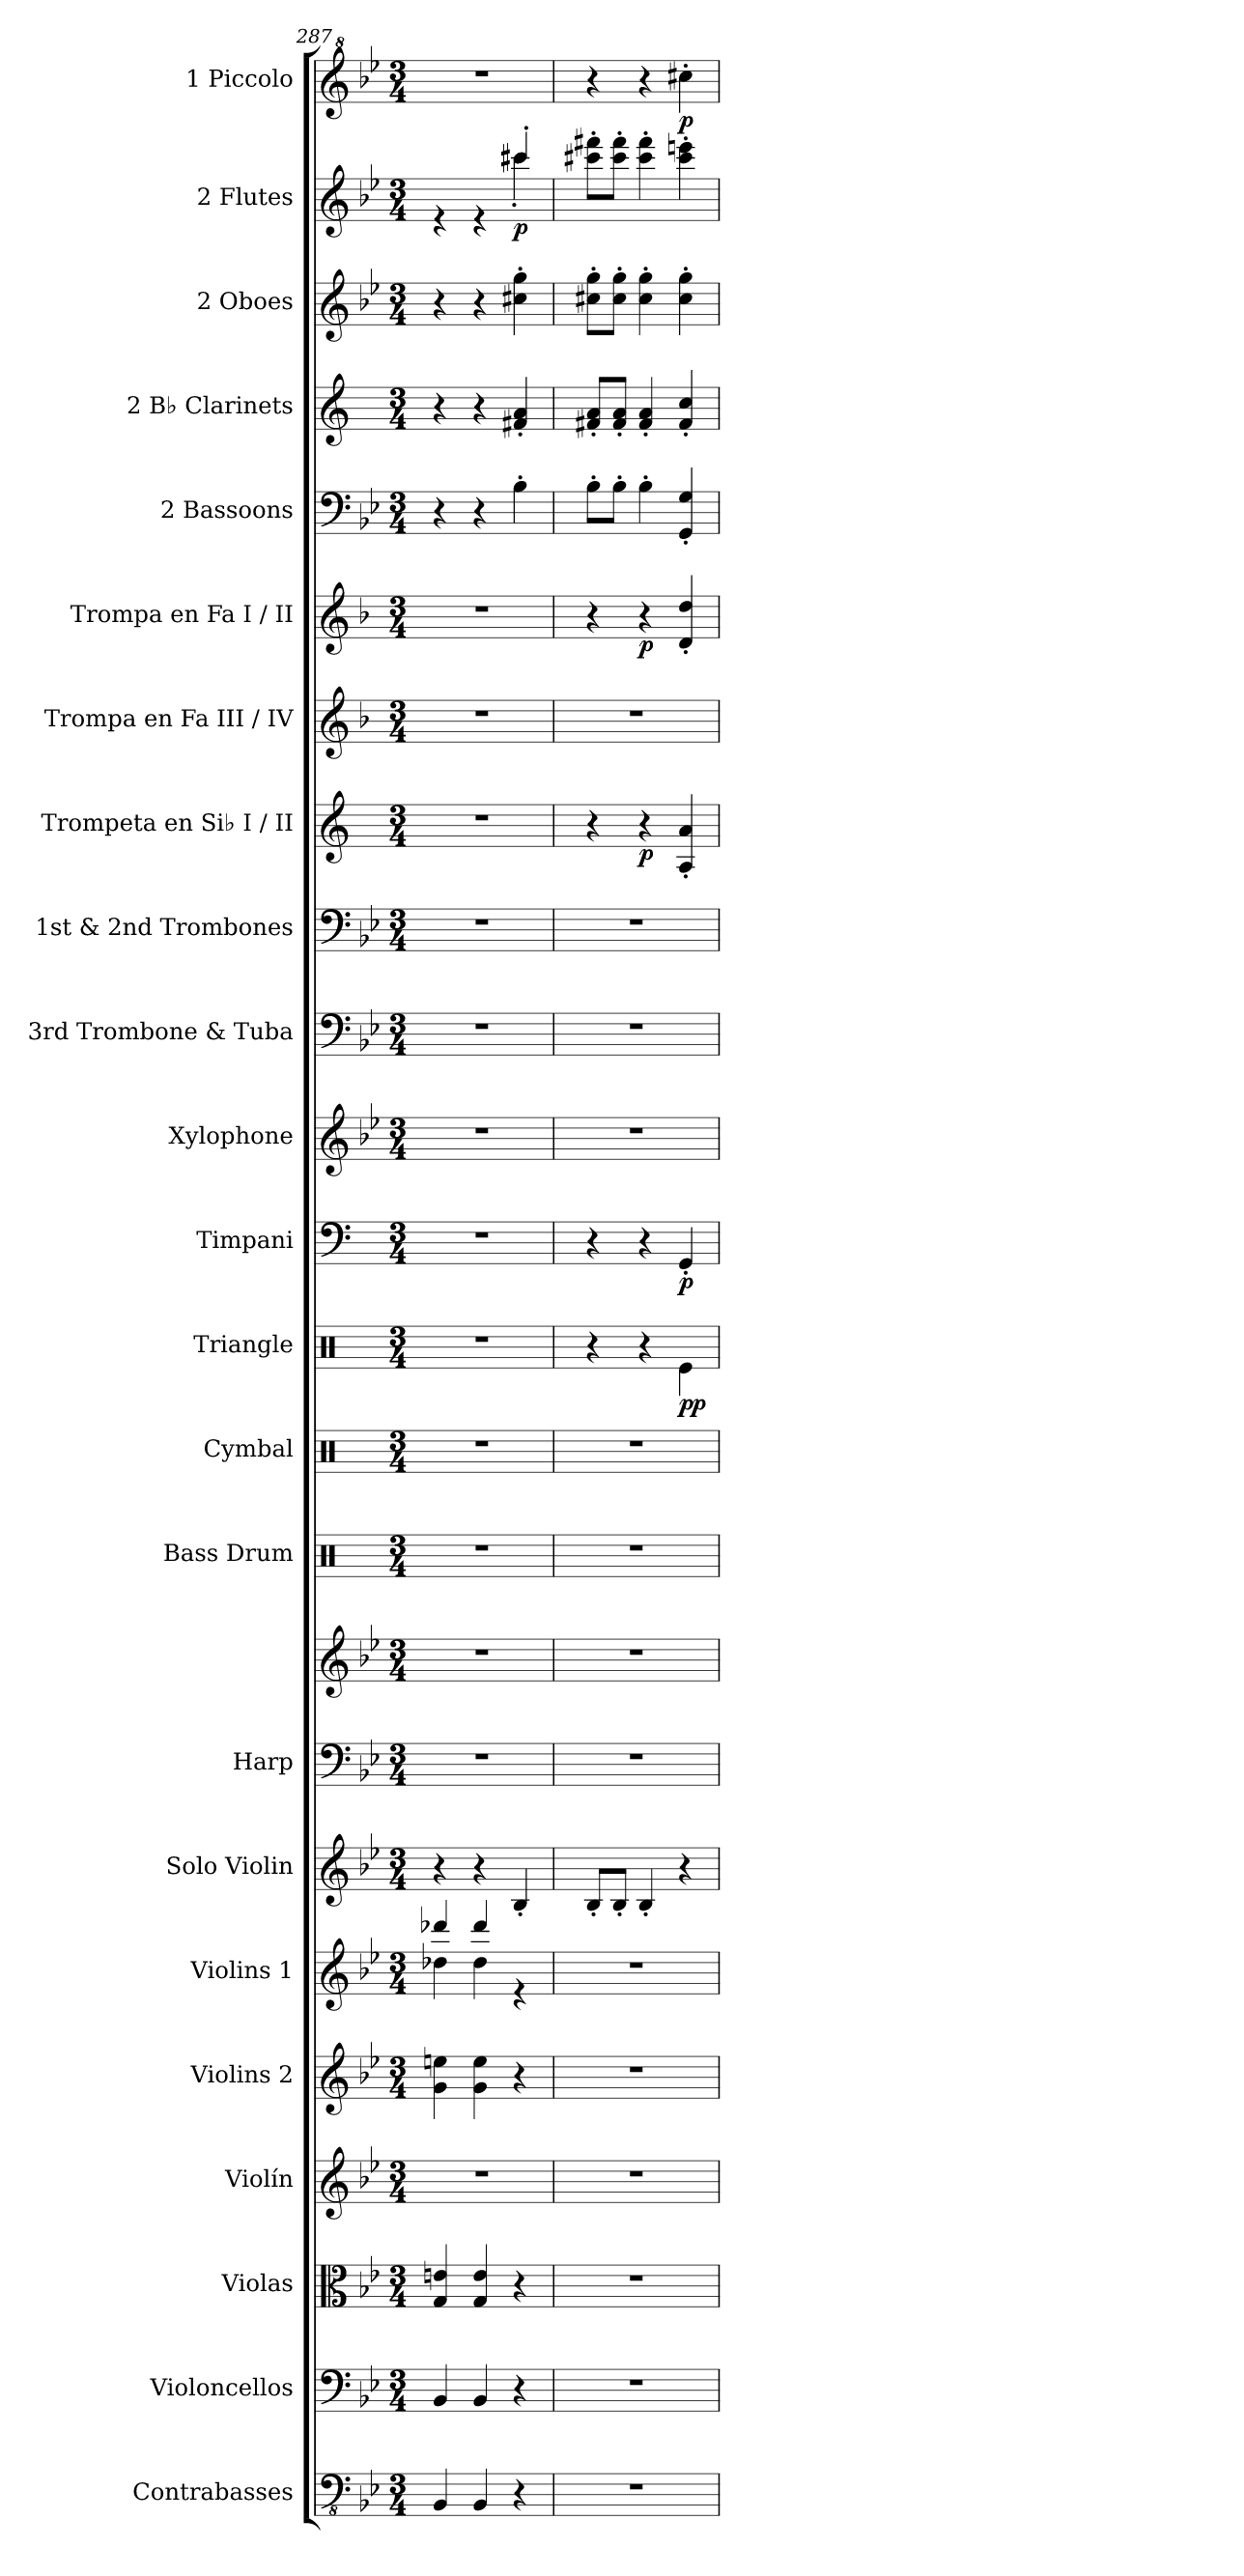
**kern	**kern	**kern	**kern	**kern	**kern	**kern	**kern	**kern	**kern	**kern	**kern	**dynam	**kern	**dynam	**kern	**kern	**kern	**kern	**dynam	**kern	**kern	**dynam	**kern	**kern	**kern	**kern	**dynam	**kern	**dynam
*part23	*part22	*part21	*part20	*part19	*part18	*part17	*part16	*part16	*part15	*part14	*part13	*part13	*part12	*part12	*part11	*part10	*part9	*part8	*part8	*part7	*part6	*part6	*part5	*part4	*part3	*part2	*part2	*part1	*part1
*staff24	*staff23	*staff22	*staff21	*staff20	*staff19	*staff18	*staff17	*staff16	*staff15	*staff14	*staff13	*staff13	*staff12	*staff12	*staff11	*staff10	*staff9	*staff8	*staff8	*staff7	*staff6	*staff6	*staff5	*staff4	*staff3	*staff2	*staff2	*staff1	*staff1
*I"Contrabasses	*I"Violoncellos	*I"Violas	*I"Violín	*I"Violins 2	*I"Violins 1	*I"Solo Violin	*I"Harp	*	*I"Bass Drum	*I"Cymbal	*I"Triangle	*	*I"Timpani	*	*I"Xylophone	*I"3rd Trombone     &amp; Tuba	*I"1st &amp; 2nd Trombones	*I"Trompeta en Si♭  I / II	*	*I"Trompa en Fa   III / IV	*I"Trompa en Fa I / II	*	*I"2 Bassoons	*I"2 B♭ Clarinets	*I"2 Oboes	*I"2 Flutes	*	*I"1 Piccolo	*
*I'Cbs.	*I'Vlcs.	*I'Vlas.	*I'Vln.	*I'Vlns. 2	*I'Vlns. 1	*I'S. Vln.	*I'Hrp.	*	*I'B. Dr.	*I'Cym.	*I'Trgl.	*	*I'Timp.	*	*I'Xyl.	*I'3rd Trb. &amp; Tba.	*I'1st &amp; 2nd    Trbs.	*I'Tpt. Si♭  I / II	*	*I'Trmp. Fa   III / IV	*I'Trmp. Fa I / II	*	*I'2 Bsns.	*I'2 B♭ Cls.	*I'2 Obs.	*I'2 Fls.	*	*I'1 Picc.	*
*clefFv4	*clefF4	*clefC3	*clefG2	*clefG2	*clefG2	*clefG2	*clefF4	*clefG2	*clefX	*clefX	*clefX	*	*clefF4	*	*clefG2	*clefF4	*clefF4	*clefG2	*	*clefG2	*clefG2	*	*clefF4	*clefG2	*clefG2	*clefG2	*	*clefG^2	*
*	*	*	*	*	*	*	*	*	*	*	*	*	*	*	*ITrd-7c-12	*	*	*ITrd1c2	*	*ITrd4c7	*ITrd4c7	*	*	*ITrd1c2	*	*	*	*ITrd-7c-12	*
*k[b-e-]	*k[b-e-]	*k[b-e-]	*k[b-e-]	*k[b-e-]	*k[b-e-]	*k[b-e-]	*k[b-e-]	*k[b-e-]	*k[]	*k[]	*k[]	*	*k[]	*	*k[b-e-]	*k[b-e-]	*k[b-e-]	*k[b-e-]	*	*k[b-e-]	*k[b-e-]	*	*k[b-e-]	*k[b-e-]	*k[b-e-]	*k[b-e-]	*	*k[b-e-]	*
*M3/4	*M3/4	*M3/4	*M3/4	*M3/4	*M3/4	*M3/4	*M3/4	*M3/4	*M3/4	*M3/4	*M3/4	*	*M3/4	*	*M3/4	*M3/4	*M3/4	*M3/4	*	*M3/4	*M3/4	*	*M3/4	*M3/4	*M3/4	*M3/4	*	*M3/4	*
=287	=287	=287	=287	=287	=287	=287	=287	=287	=287	=287	=287	=287	=287	=287	=287	=287	=287	=287	=287	=287	=287	=287	=287	=287	=287	=287	=287	=287	=287
*	*	*	*	*	*^	*	*	*	*	*	*	*	*	*	*	*	*	*	*	*	*	*	*	*	*	*^	*	*	*
4BBB-/	4BB-/	4G/ 4en/	2.r	4g\ 4een\	4ddd-X/	4dd-X\	4r	2.r	2.r	2.r	2.r	2.r	.	2.r	.	2.r	2.r	2.r	2.r	.	2.r	2.r	.	4r	4r	4r	4re	2ryy	.	2.r	.
4BBB-/	4BB-/	4G/ 4e/	.	4g\ 4ee\	4ddd-/	4dd-\	4r	.	.	.	.	.	.	.	.	.	.	.	.	.	.	.	.	4r	4r	4r	4re	.	.	.	.
!	!	!	!	!	!	!	!	!	!	!	!	!	!	!	!	!	!	!	!	!	!	!	!	!	!	!	!	!	!LO:DY:b	!	!
4r	4r	4r	.	4r	4re	4ryy	4B-'/	.	.	.	.	.	.	.	.	.	.	.	.	.	.	.	.	4B-'\	4en/' 4g/'	4cc#X\' 4gg\'	4ccc#X'/	4ccc#'\	p	.	.
*	*	*	*	*	*v	*v	*	*	*	*	*	*	*	*	*	*	*	*	*	*	*	*	*	*	*	*	*v	*v	*	*	*
=288	=288	=288	=288	=288	=288	=288	=288	=288	=288	=288	=288	=288	=288	=288	=288	=288	=288	=288	=288	=288	=288	=288	=288	=288	=288	=288	=288	=288	=288
2.r	2.r	2.r	2.r	2.r	2.r	8B-'/L	2.r	2.r	2.r	2.r	4r	.	4r	.	2.r	2.r	2.r	4r	.	2.r	4r	.	8B-'\L	8en/' 8g/'L	8cc#X\' 8gg\'L	8ccc#X\' 8fff#X\'L	.	4r	.
.	.	.	.	.	.	8B-'/J	.	.	.	.	.	.	.	.	.	.	.	.	.	.	.	.	8B-'\J	8e/' 8g/'J	8cc#\' 8gg\'J	8ccc#\' 8fff#\'J	.	.	.
!	!	!	!	!	!	!	!	!	!	!	!	!	!	!	!	!	!	!	!LO:DY:b	!	!	!LO:DY:b	!	!	!	!	!	!	!
.	.	.	.	.	.	4B-'/	.	.	.	.	4r	.	4r	.	.	.	.	4r	p	.	4r	p	4B-'\	4e/' 4g/'	4cc#\' 4gg\'	4ccc#\' 4fff#\'	.	4r	.
!	!	!	!	!	!	!	!	!	!	!	!	!LO:DY:b	!	!LO:DY:b	!	!	!	!	!	!	!	!	!	!	!	!	!	!	!LO:DY:b
.	.	.	.	.	.	4r	.	.	.	.	4Re\	pp	4GG'/	p	.	.	.	4G/' 4g/'	.	.	4G/' 4g/'	.	4GG/' 4G/'	4e/' 4b-/'	4cc#\' 4gg\'	4ccc#\' 4eeen\'	.	4cccc#X'\	p
=	=	=	=	=	=	=	=	=	=	=	=	=	=	=	=	=	=	=	=	=	=	=	=	=	=	=	=	=	=
*-	*-	*-	*-	*-	*-	*-	*-	*-	*-	*-	*-	*-	*-	*-	*-	*-	*-	*-	*-	*-	*-	*-	*-	*-	*-	*-	*-	*-	*-
